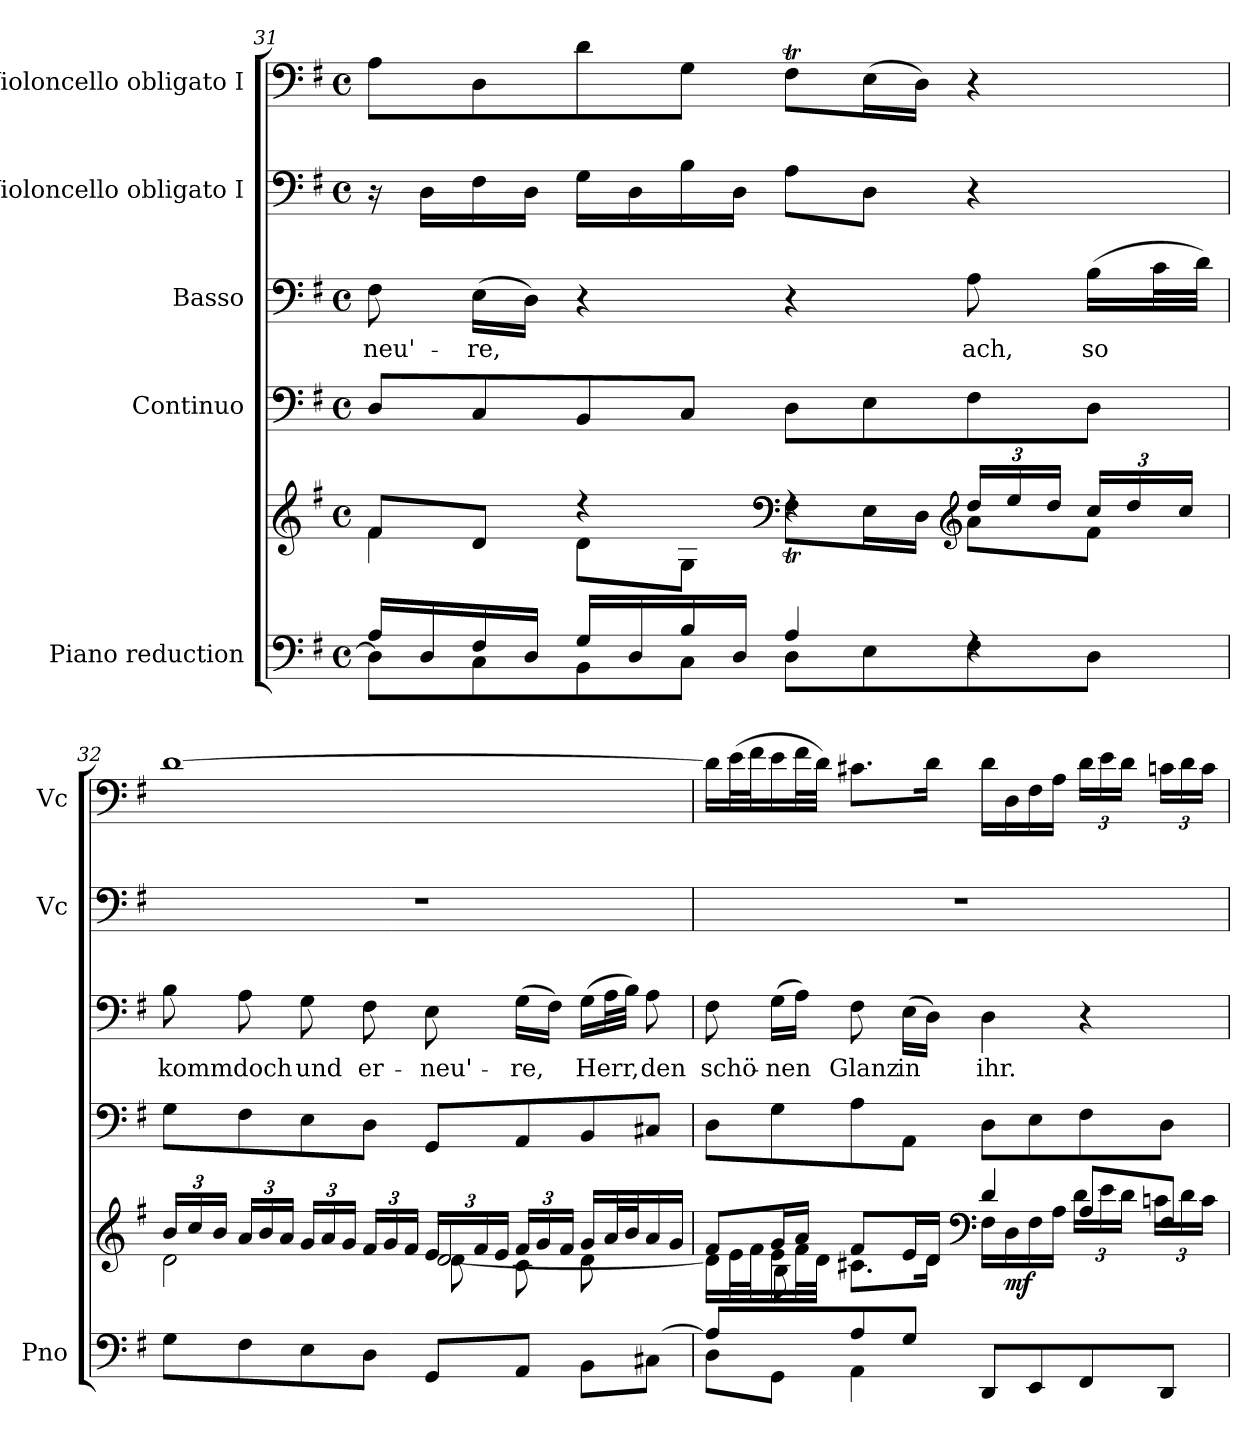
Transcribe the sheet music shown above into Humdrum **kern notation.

**kern	**kern	**dynam	**kern	**kern	**text	**kern	**kern
*part5	*part5	*part5	*part4	*part3	*part3	*part2	*part1
*staff6	*staff5	*staff5/6	*staff4	*staff3	*staff3	*staff2	*staff1
*I"Piano reduction	*	*	*I"Continuo	*I"Basso	*	*I"Violoncello obligato I	*I"Violoncello obligato I
*I'Pno	*	*	*	*	*	*I'Vc	*I'Vc
!!LO:PB:g=z
*clefF4	*clefG2	*	*clefF4	*clefF4	*	*clefF4	*clefF4
*	*	*	*ITrd7c12	*	*	*	*
*k[f#]	*k[f#]	*	*k[f#]	*k[f#]	*	*k[f#]	*k[f#]
*M4/4	*M4/4	*	*M4/4	*M4/4	*	*M4/4	*M4/4
*met(c)	*met(c)	*	*met(c)	*met(c)	*	*met(c)	*met(c)
=31	=31	=31	=31	=31	=31	=31	=31
*^	*^	*	*	*	*	*	*
!	!	!	!	!	!	!	!LO:LY:b	!	!
16A/LL	8D\L]	8f#/L	4f#\	.	8DD/L	8F#\	-neu'-	16r	8A\L
16D/	.	.	.	.	.	.	.	16D\LL	.
!	!	!	!	!	!	!	!LO:LY:b	!	!
16F#/	8C\	8d/J	.	.	8CC/	(>16E\LL	-re,	16F#\	8D\
16D/JJ	.	.	.	.	.	16D\JJ)	.	16D\JJ	.
16G/LL	8BB\	4r	8d\L	.	8BBB/	4r	.	16G\LL	8d\
16D/	.	.	.	.	.	.	.	16D\	.
16B/	8C\J	.	8G\J	.	8CC/J	.	.	16B\	8G\J
16D/JJ	.	.	.	.	.	.	.	16D\JJ	.
*	*	*clefF4	*	*	*	*	*	*	*
4A/	8D\L	4rF	8F#t\L	.	8DD\L	4r	.	8A\L	8F#t\L
.	8E\	.	16E\L	.	8EE\	.	.	8D\J	(>16E\L
.	.	.	16D\JJ	.	.	.	.	.	16D\JJ)
*	*	*clefG2	*	*	*	*	*	*	*
*	*	*Xbrackettup	*	*	*	*	*	*	*
!	!	!	!	!	!	!	!LO:LY:b	!	!
4rF	8F#\	24dd/LL	8a\L	.	8FF#\	8A\	ach,	4r	4r
.	.	24ee/	.	.	.	.	.	.	.
.	.	24dd/JJ	.	.	.	.	.	.	.
!	!	!	!	!	!	!	!LO:LY:b	!	!
.	8D\J	24cc/LL	8f#\J	.	8DD\J	(>16B\LL	so	.	.
.	.	24dd/	.	.	.	.	.	.	.
.	.	.	.	.	.	32c\L	.	.	.
.	.	24cc/JJ	.	.	.	.	.	.	.
.	.	.	.	.	.	32d\JJJ)	.	.	.
=32	=32	=32	=32	=32	=32	=32	=32	=32	=32
*	*	*	*^	*	*	*	*	*	*
!	!	!	!	!	!	!	!	!LO:LY:b	!	!
2ryy	8G\L	24b/LL	2d\	2ryy	.	8GG\L	8B\	komm	1r	[1d
.	.	24cc/	.	.	.	.	.	.	.	.
.	.	24b/JJ	.	.	.	.	.	.	.	.
!	!	!	!	!	!	!	!	!LO:LY:b	!	!
.	8F#\	24a/LL	.	.	.	8FF#\	8A\	doch	.	.
.	.	24b/	.	.	.	.	.	.	.	.
.	.	24a/JJ	.	.	.	.	.	.	.	.
!	!	!	!	!	!	!	!	!LO:LY:b	!	!
.	8E\	24g/LL	.	.	.	8EE\	8G\	und	.	.
.	.	24a/	.	.	.	.	.	.	.	.
.	.	24g/JJ	.	.	.	.	.	.	.	.
!	!	!	!	!	!	!	!	!LO:LY:b	!	!
.	8D\J	24f#/LL	.	.	.	8DD\J	8F#\	er-	.	.
.	.	24g/	.	.	.	.	.	.	.	.
.	.	24f#/JJ	.	.	.	.	.	.	.	.
!	!	!	!	!	!	!	!	!LO:LY:b	!	!
4.ryy	8GG/L	24e/LL	[2d/	8d\L	.	8GGG/L	8E\	-neu'-	.	.
.	.	24f#/	.	.	.	.	.	.	.	.
.	.	24e/JJ	.	.	.	.	.	.	.	.
!	!	!	!	!	!	!	!	!LO:LY:b	!	!
.	8AA/J	24f#/LL	.	8c\	.	8AAA/	(>16G\LL	-re,	.	.
.	.	24g/	.	.	.	.	.	.	.	.
.	.	.	.	.	.	.	16F#\JJ)	.	.	.
.	.	24f#/JJ	.	.	.	.	.	.	.	.
!	!	!	!	!	!	!	!	!LO:LY:b	!	!
.	8BB\L	16g/LL	.	8d\	.	8BBB/	(>16G\LL	Herr,	.	.
.	.	32a/L	.	.	.	.	32A\L	.	.	.
.	.	32b/J	.	.	.	.	32B\JJJ)	.	.	.
!	!	!	!	!	!	!	!	!LO:LY:b	!	!
[8A/J	8C#X\J	16a/	.	8ryy	.	8CC#X/J	8A\	den	.	.
.	.	16g/JJ	.	.	.	.	.	.	.	.
!!LO:LB:g=z
=33	=33	=33	=33	=33	=33	=33	=33	=33	=33	=33
!	!	!	!	!	!	!	!	!LO:LY:b	!	!
8A/L]	8D\L	8f#/L	16d\LL]	8ryy	.	8DD\L	8F#\	schö-	1r	16d\LL]
.	.	.	32e\L	.	.	.	.	.	.	(>32e\L
.	.	.	32f#\J	.	.	.	.	.	.	32f#\J
!	!	!	!	!	!	!	!	!LO:LY:b	!	!
8ryy	8GG\J	16g/L	16e\	8B\	.	8GG\	(>16G\LL	-nen	.	16e\
.	.	16a/JJ	32f#\L	.	.	.	16A\JJ)	.	.	32f#\L
.	.	.	32d\JJJ	.	.	.	.	.	.	32d\JJJ)
!	!	!	!	!	!	!	!	!LO:LY:b	!	!
8A/	4AA\	8f#/L	8.c#X\L	2.ryy	.	8AA\	8F#\	Glanz	.	8.c#X\L
!	!	!	!	!	!	!	!	!LO:LY:b	!	!
8G/J	.	16e/L	.	.	.	8AAA\J	(>16E\LL	in	.	.
.	.	16d/JJ	16d\Jk	.	.	.	16D\JJ)	.	.	16d\Jk
*	*	*clefF4	*	*	*	*	*	*	*	*
!	!	!	!	!	!	!	!	!LO:LY:b	!	!
8DD/L	2ryy	4d/	16F#\LL	.	.	8DD\L	4D\	ihr.	.	16d\LL
!	!	!	!	!	!LO:DY:b	!	!	!	!	!
.	.	.	16D\	.	mf	.	.	.	.	16D\
8EE/	.	.	16F#\	.	.	8EE\	.	.	.	16F#\
.	.	.	16A\JJ	.	.	.	.	.	.	16A\JJ
*	*	*	*	*	*	*	*	*	*	*Xbrackettup
8FF#/	.	8A/L	24d\LL	.	.	8FF#\	4r	.	.	24d\LL
.	.	.	24e\	.	.	.	.	.	.	24e\
.	.	.	24d\JJ	.	.	.	.	.	.	24d\JJ
8DD/J	.	8F#/J	24cn\LL	.	.	8DD\J	.	.	.	24cn\LL
.	.	.	24d\	.	.	.	.	.	.	24d\
.	.	.	24c\JJ	.	.	.	.	.	.	24c\JJ
*v	*v	*	*	*	*	*	*	*	*	*
*	*v	*v	*v	*	*	*	*	*	*
=	=	=	=	=	=	=	=
*-	*-	*-	*-	*-	*-	*-	*-
